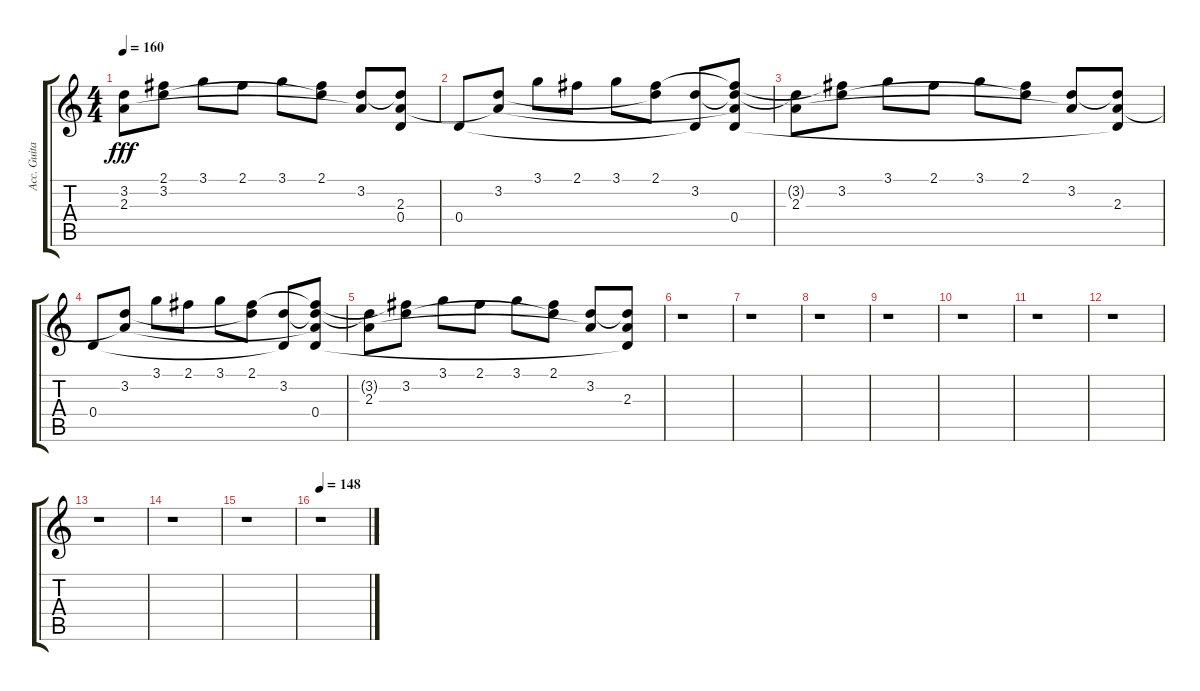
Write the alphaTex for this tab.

\track ("Acc. Guitar 3" "Acc. Guita") {instrument acousticguitarnylon}
\staff {score tabs}
\tuning (E4 B3 G3 D3 A2 D2) {hide}
\ts (4 4)
\tempo 160
\clef g2
\ks c
(3.2{t} 2.3).8{dy fff} (2.1{t} 3.2).8 3.1.8 2.1.8 3.1.8 (2.1 3.2{t}).8 (3.2 2.3{t}).8 (3.2{t} 2.3 0.4{t}).8 |
0.4.8 (3.2 2.3{t}).8 3.1.8 2.1.8 3.1.8 (2.1 3.2{t}).8 (3.2 0.4{t}).8 (2.1{t} 3.2{t} 2.3{t} 0.4).8 |
(3.2{t} 2.3).8 (2.1{t} 3.2).8 3.1.8 2.1.8 3.1.8 (2.1 3.2{t}).8 (3.2 2.3{t}).8 (3.2{t} 2.3 0.4{t}).8 |
0.4.8 (3.2 2.3{t}).8 3.1.8 2.1.8 3.1.8 (2.1 3.2{t}).8 (3.2 0.4{t}).8 (2.1{t} 3.2{t} 2.3{t} 0.4).8 |
(3.2{t} 2.3).8 (2.1{t} 3.2).8 3.1.8 2.1.8 3.1.8 (2.1 3.2{t}).8 (3.2 2.3{t}).8 (3.2{t} 2.3 0.4{t}).8 |
r.1 |
r.1 |
r.1 |
r.1 |
r.1 |
r.1 |
r.1 |
r.1 |
r.1 |
r.1 |
\tempo 148
r.1
